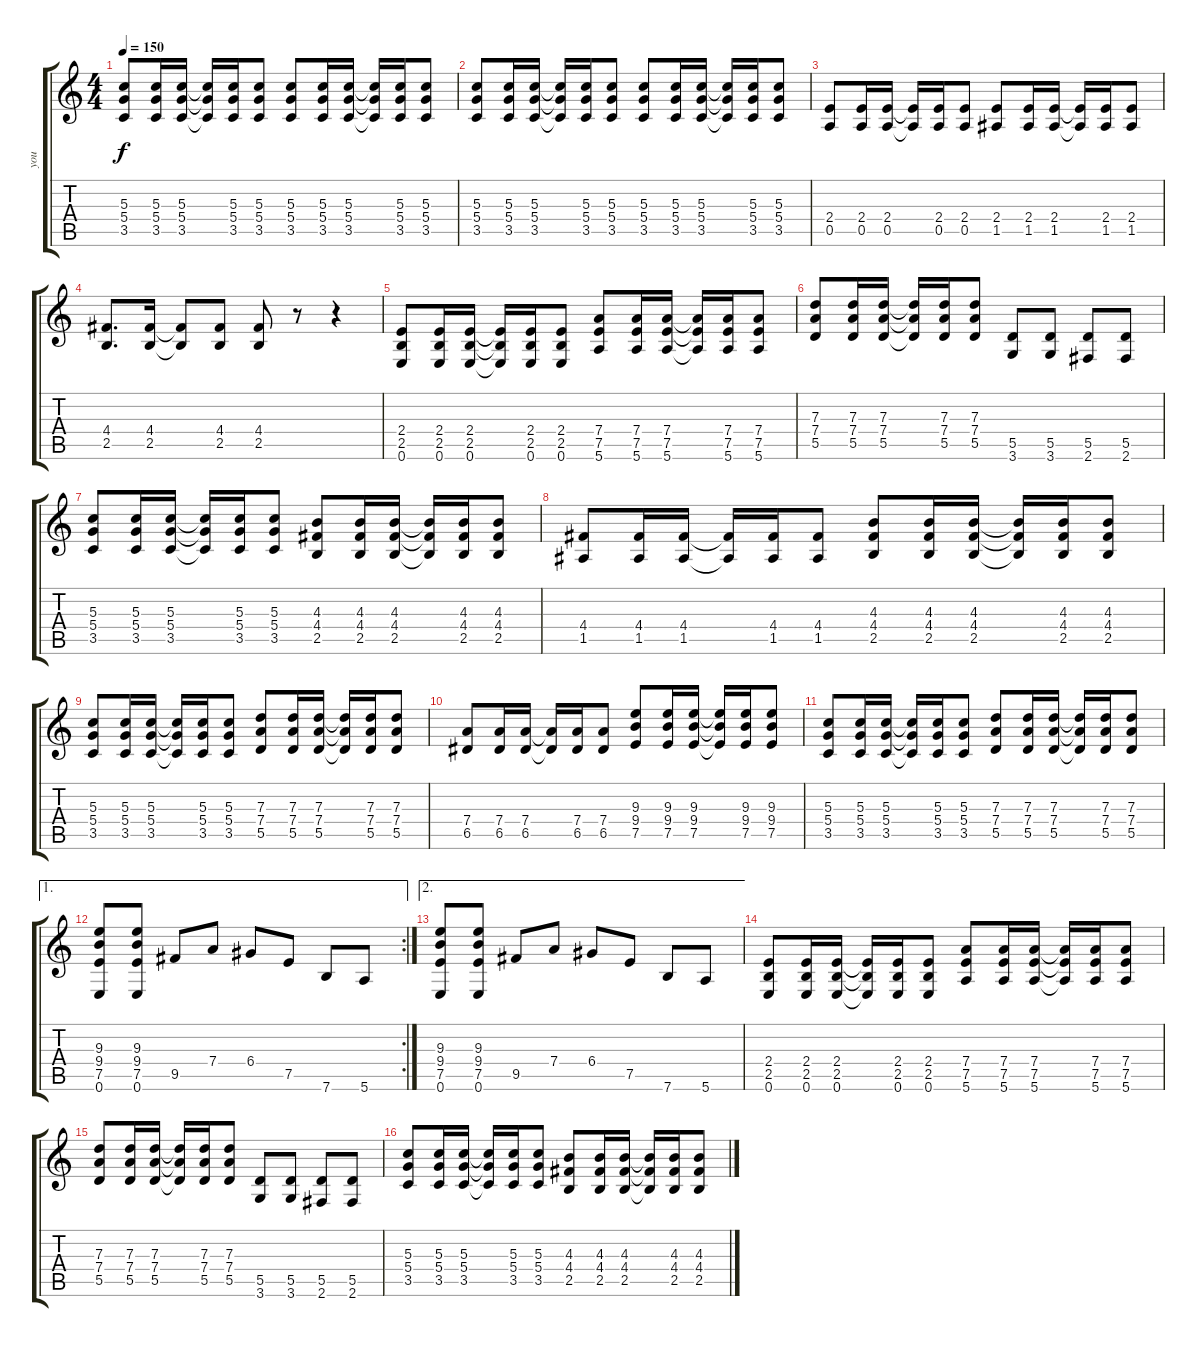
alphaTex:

\track ("you" "you") {instrument overdrivenguitar}
\staff {score tabs}
\tuning (E4 B3 G3 D3 A2 E2) {hide}
\ts (4 4)
\tempo 150
\clef g2
\ks c
(5.3 5.4 3.5).8{dy f} (5.3 5.4 3.5).16 (5.3 5.4 3.5).16 (5.3{t} 5.4{t} 3.5{t}).16 (5.3 5.4 3.5).16 (5.3 5.4 3.5).8 (5.3 5.4 3.5).8 (5.3 5.4 3.5).16 (5.3 5.4 3.5).16 (5.3{t} 5.4{t} 3.5{t}).16 (5.3 5.4 3.5).16 (5.3 5.4 3.5).8 |
(5.3 5.4 3.5).8 (5.3 5.4 3.5).16 (5.3 5.4 3.5).16 (5.3{t} 5.4{t} 3.5{t}).16 (5.3 5.4 3.5).16 (5.3 5.4 3.5).8 (5.3 5.4 3.5).8 (5.3 5.4 3.5).16 (5.3 5.4 3.5).16 (5.3{t} 5.4{t} 3.5{t}).16 (5.3 5.4 3.5).16 (5.3 5.4 3.5).8 |
(2.4 0.5).8 (2.4 0.5).16 (2.4 0.5).16 (2.4{t} 0.5{t}).16 (2.4 0.5).16 (2.4 0.5).8 (2.4 1.5).8 (2.4 1.5).16 (2.4 1.5).16 (2.4{t} 1.5{t}).16 (2.4 1.5).16 (2.4 1.5).8 |
(4.4 2.5).8{d} (4.4 2.5).16 (4.4{t} 2.5{t}).8 (4.4 2.5).8 (4.4 2.5).8 r.8 r.4 |
(2.4 2.5 0.6).8 (2.4 2.5 0.6).16 (2.4 2.5 0.6).16 (2.4{t} 2.5{t} 0.6{t}).16 (2.4 2.5 0.6).16 (2.4 2.5 0.6).8 (7.4 7.5 5.6).8 (7.4 7.5 5.6).16 (7.4 7.5 5.6).16 (7.4{t} 7.5{t} 5.6{t}).16 (7.4 7.5 5.6).16 (7.4 7.5 5.6).8 |
(7.3 7.4 5.5).8 (7.3 7.4 5.5).16 (7.3 7.4 5.5).16 (7.3{t} 7.4{t} 5.5{t}).16 (7.3 7.4 5.5).16 (7.3 7.4 5.5).8 (5.5 3.6).8 (5.5 3.6).8 (5.5 2.6).8 (5.5 2.6).8 |
(5.3 5.4 3.5).8 (5.3 5.4 3.5).16 (5.3 5.4 3.5).16 (5.3{t} 5.4{t} 3.5{t}).16 (5.3 5.4 3.5).16 (5.3 5.4 3.5).8 (4.3 4.4 2.5).8 (4.3 4.4 2.5).16 (4.3 4.4 2.5).16 (4.3{t} 4.4{t} 2.5{t}).16 (4.3 4.4 2.5).16 (4.3 4.4 2.5).8 |
(4.4 1.5).8 (4.4 1.5).16 (4.4 1.5).16 (4.4{t} 1.5{t}).16 (4.4 1.5).16 (4.4 1.5).8 (4.3 4.4 2.5).8 (4.3 4.4 2.5).16 (4.3 4.4 2.5).16 (4.3{t} 4.4{t} 2.5{t}).16 (4.3 4.4 2.5).16 (4.3 4.4 2.5).8 |
(5.3 5.4 3.5).8 (5.3 5.4 3.5).16 (5.3 5.4 3.5).16 (5.3{t} 5.4{t} 3.5{t}).16 (5.3 5.4 3.5).16 (5.3 5.4 3.5).8 (7.3 7.4 5.5).8 (7.3 7.4 5.5).16 (7.3 7.4 5.5).16 (7.3{t} 7.4{t} 5.5{t}).16 (7.3 7.4 5.5).16 (7.3 7.4 5.5).8 |
(7.4 6.5).8 (7.4 6.5).16 (7.4 6.5).16 (7.4{t} 6.5{t}).16 (7.4 6.5).16 (7.4 6.5).8 (9.3 9.4 7.5).8 (9.3 9.4 7.5).16 (9.3 9.4 7.5).16 (9.3{t} 9.4{t} 7.5{t}).16 (9.3 9.4 7.5).16 (9.3 9.4 7.5).8 |
(5.3 5.4 3.5).8 (5.3 5.4 3.5).16 (5.3 5.4 3.5).16 (5.3{t} 5.4{t} 3.5{t}).16 (5.3 5.4 3.5).16 (5.3 5.4 3.5).8 (7.3 7.4 5.5).8 (7.3 7.4 5.5).16 (7.3 7.4 5.5).16 (7.3{t} 7.4{t} 5.5{t}).16 (7.3 7.4 5.5).16 (7.3 7.4 5.5).8 |
\ae 1
\rc 2
(9.3 9.4 7.5 0.6).8 (9.3 9.4 7.5 0.6).8 9.5.8 7.4.8 6.4.8 7.5.8 7.6.8 5.6.8 |
\ae 2
(9.3 9.4 7.5 0.6).8 (9.3 9.4 7.5 0.6).8 9.5.8 7.4.8 6.4.8 7.5.8 7.6.8 5.6.8 |
(2.4 2.5 0.6).8 (2.4 2.5 0.6).16 (2.4 2.5 0.6).16 (2.4{t} 2.5{t} 0.6{t}).16 (2.4 2.5 0.6).16 (2.4 2.5 0.6).8 (7.4 7.5 5.6).8 (7.4 7.5 5.6).16 (7.4 7.5 5.6).16 (7.4{t} 7.5{t} 5.6{t}).16 (7.4 7.5 5.6).16 (7.4 7.5 5.6).8 |
(7.3 7.4 5.5).8 (7.3 7.4 5.5).16 (7.3 7.4 5.5).16 (7.3{t} 7.4{t} 5.5{t}).16 (7.3 7.4 5.5).16 (7.3 7.4 5.5).8 (5.5 3.6).8 (5.5 3.6).8 (5.5 2.6).8 (5.5 2.6).8 |
(5.3 5.4 3.5).8 (5.3 5.4 3.5).16 (5.3 5.4 3.5).16 (5.3{t} 5.4{t} 3.5{t}).16 (5.3 5.4 3.5).16 (5.3 5.4 3.5).8 (4.3 4.4 2.5).8 (4.3 4.4 2.5).16 (4.3 4.4 2.5).16 (4.3{t} 4.4{t} 2.5{t}).16 (4.3 4.4 2.5).16 (4.3 4.4 2.5).8
